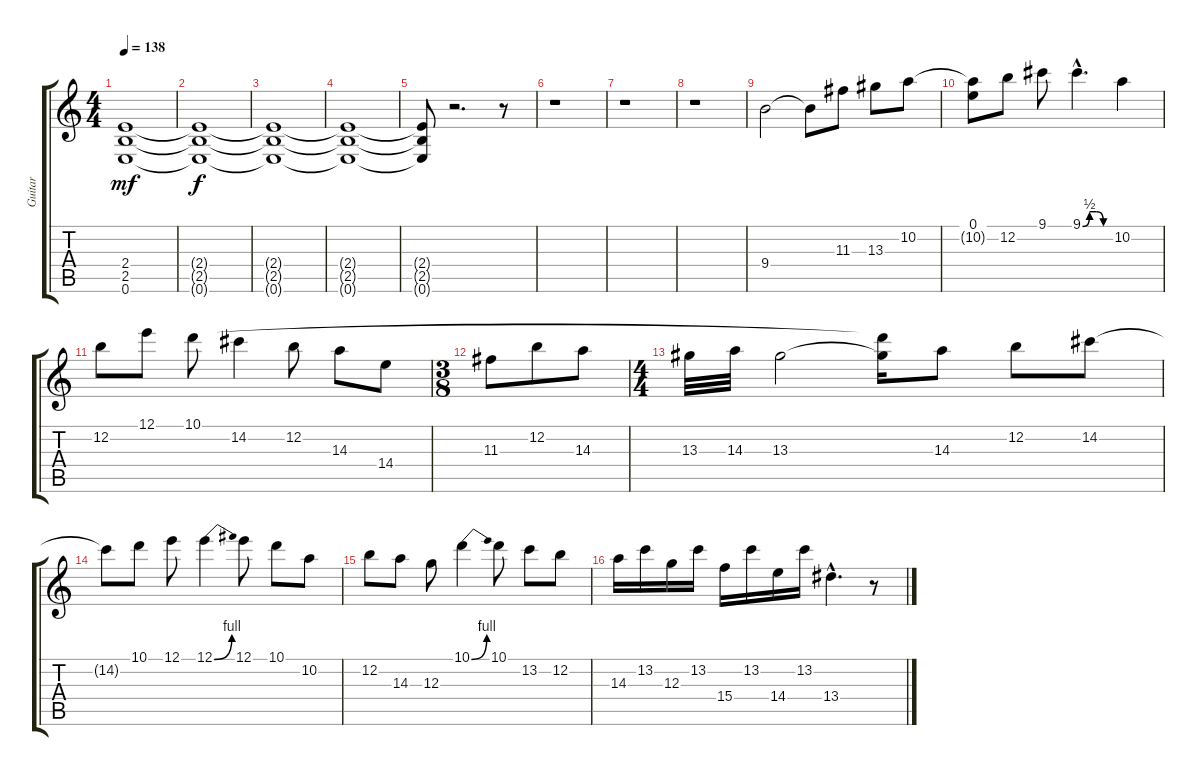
\track ("Guitar" "Guitar") {instrument distortionguitar}
\staff {score tabs}
\tuning (E4 B3 G3 D3 A2 E2) {hide}
\ts (4 4)
\tempo 138
\clef g2
\ks c
(2.4 2.5 0.6).1{dy mf} |
(2.4{t} 2.5{t} 0.6{t}).1{dy f} |
(2.4{t} 2.5{t} 0.6{t}).1 |
(2.4{t} 2.5{t} 0.6{t}).1 |
(2.4{t} 2.5{t} 0.6{t}).8 r.2{d} r.8 |
r.1 |
r.1 |
r.1 |
9.4.2 9.4{t}.8 11.3.8 13.3.8 10.2.8 |
(0.1 10.2{t}).8 12.2.8 9.1.8 9.1{be (custom 0 0 15 2 30 2 45 0 60 0) hac}.4{d} 10.2.4 |
12.2.8 12.1.8 10.1.8 14.2.4 12.2.8 14.3.8 14.4.8 |
\ts (3 8)
11.3.8 12.2.8 14.3.8 |
\ts (4 4)
13.3.32 14.3.32 13.3.2 (10.1{t} 13.3{t}).16 14.3.8 12.2.8 14.2.8 |
14.2{t}.8 10.1.8 12.1.8 12.1{be (bend 0 0 60 4)}.4 12.1.8 10.1.8 10.2.8 |
12.2.8 14.3.8 12.3.8 10.1{be (bend 0 0 60 4)}.4 10.1.8 13.2.8 12.2.8 |
14.3.16 13.2.16 12.3.16 13.2.16 15.4.16 13.2.16 14.4.16 13.2.16 13.4{hac}.4{d} r.8
